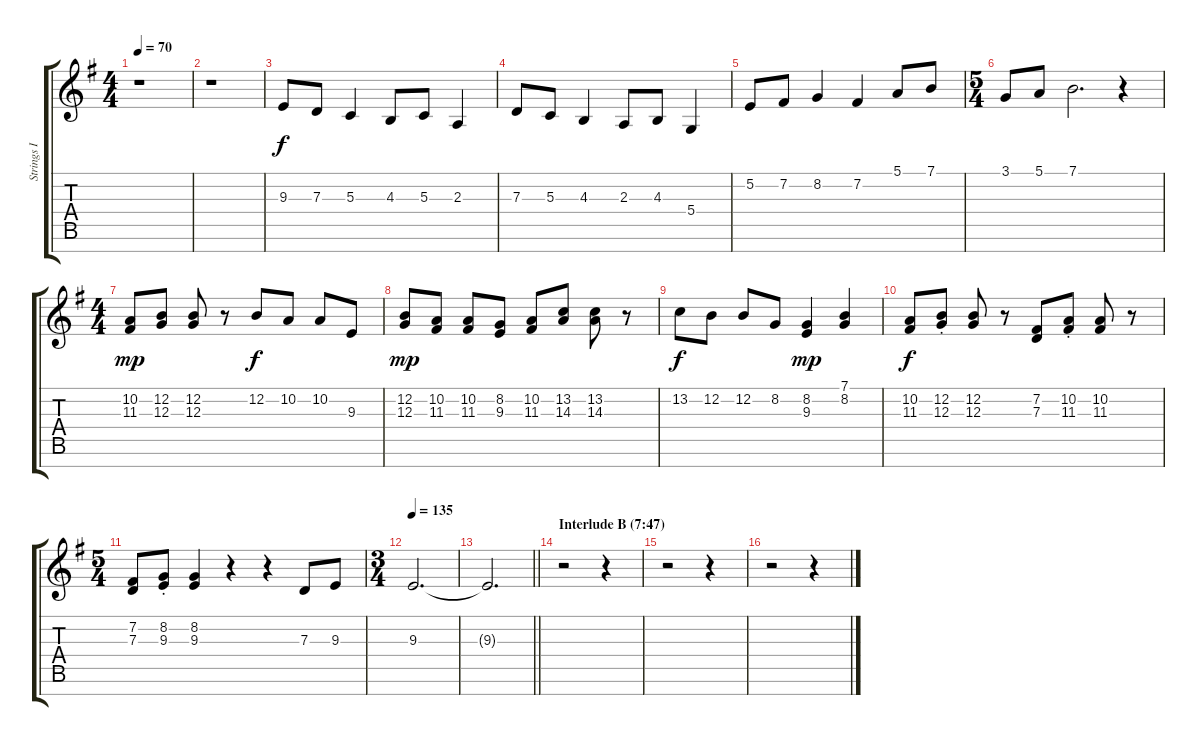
\track ("Strings I" "Strings I") {instrument stringensemble1}
\staff {score tabs}
\tuning (E4 B3 G3 D3 A2 E2 B1) {hide}
\ts (4 4)
\tempo 70
\clef g2
\ks eminor
r.1{dy f} |
r.1 |
9.3.8{volume 10} 7.3.8 5.3.4 4.3.8 5.3.8 2.3.4 |
7.3.8 5.3.8 4.3.4 2.3.8 4.3.8 5.4.4 |
5.2.8 7.2.8 8.2.4 7.2.4 5.1.8 7.1.8 |
\ts (5 4)
3.1.8 5.1.8 7.1.2{d} r.4 |
\ts (4 4)
(10.2 11.3).8{dy mp} (12.2 12.3).8 (12.2 12.3).8 r.8 12.2.8{dy f} 10.2.8 10.2.8 9.3.8 |
(12.2 12.3).8{dy mp} (10.2 11.3).8 (10.2 11.3).8 (8.2 9.3).8 (10.2 11.3).8 (13.2 14.3).8 (13.2 14.3).8 r.8 |
13.2.8{dy f} 12.2.8 12.2.8 8.2.8 (8.2 9.3).4{dy mp} (7.1 8.2).4 |
(10.2 11.3).8{dy f} (12.2{st} 12.3{st}).8 (12.2 12.3).8 r.8 (7.2 7.3).8 (10.2{st} 11.3{st}).8 (10.2 11.3).8 r.8 |
\ts (5 4)
(7.2 7.3).8 (8.2{st} 9.3{st}).8 (8.2 9.3).4 r.4 r.4 7.3.8 9.3.8 |
\ts (3 4)
\tempo 135
9.3.2{d} |
\barLineRight lightlight
9.3{t}.2{d volume 0} |
\section ("" "Interlude B (7:47)")
r.2 r.4 |
r.2 r.4 |
r.2 r.4
